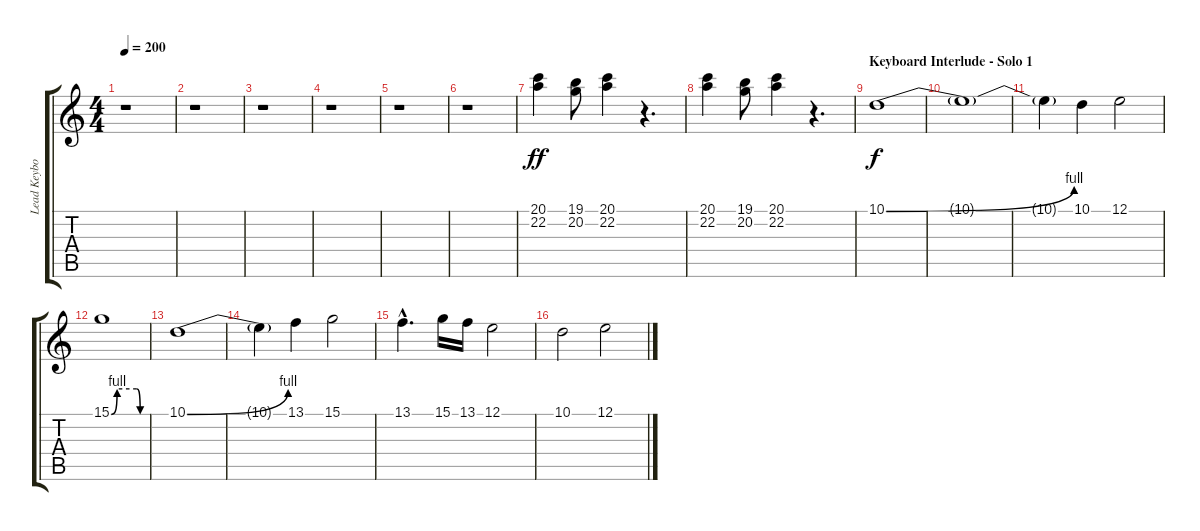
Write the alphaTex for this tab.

\track ("Lead Keyboards" "Lead Keybo") {instrument lead1square}
\staff {score tabs}
\tuning (E4 B3 G3 D3 A2 E2) {hide}
\ts (4 4)
\tempo 200
\clef g2
\ks c
r.1{dy ff} |
r.1 |
r.1 |
r.1 |
r.1 |
r.1 |
(20.1 22.2).4{instrument brasssection} (19.1 20.2).8 (20.1 22.2).4 r.4{d} |
(20.1 22.2).4 (19.1 20.2).8 (20.1 22.2).4 r.4{d} |
\section ("" "Keyboard Interlude - Solo 1")
10.1{be (bend 0 0 60 4)}.1{dy f instrument lead1square} |
10.1{t}.1 |
10.1{t}.4 10.1.4 12.1.2 |
15.1{be (custom 0 0 10 4 44 4 50 0 60 0)}.1 |
10.1{be (bend 0 0 60 4)}.1 |
10.1{t}.4 13.1.4 15.1.2 |
13.1{hac}.4{d} 15.1.16 13.1.16 12.1.2 |
10.1.2 12.1.2
